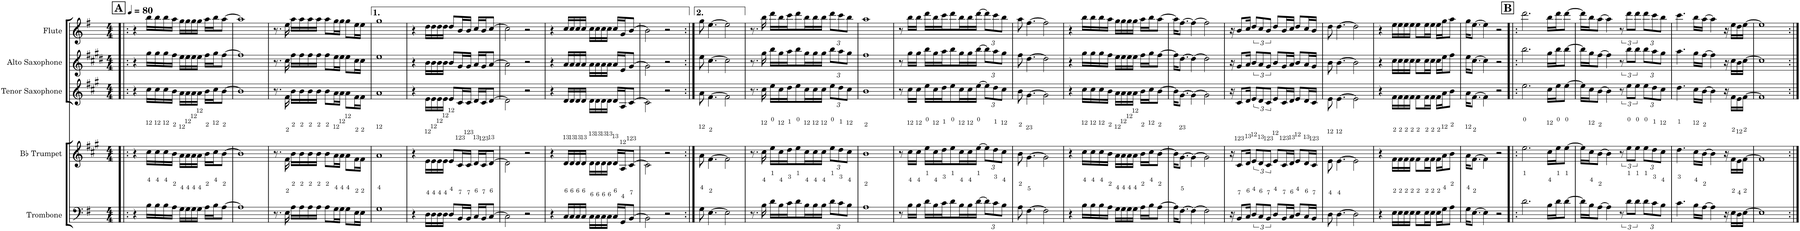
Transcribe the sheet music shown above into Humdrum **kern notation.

**kern	**kern	**kern	**kern	**kern
*part5	*part4	*part3	*part2	*part1
*staff5	*staff4	*staff3	*staff2	*staff1
*I"Trombone	*I"Bb Trumpet	*I"Tenor Saxophone	*I"Alto Saxophone	*I"Flute
*I'Tbn.	*I'Bb Tpt.	*I'T. Sax.	*I'A. Sax.	*I'Fl.
*clefF4	*clefG2	*clefG2	*clefG2	*clefG2
*	*Trd1c2	*Trd8c14	*Trd5c9	*
*k[f#]	*k[f#c#g#]	*k[f#c#g#]	*k[f#c#g#d#]	*k[f#]
*M4/4	*M4/4	*M4/4	*M4/4	*M4/4
*MM80	*MM80	*MM80	*MM80	*MM80
!!LO:REH:place=s1:a:B:cj:fs=14:t=A
=1!|:	=1!|:	=1!|:	=1!|:	=1!|:
4r	4r	4r	4r	4r
16B\LL	16cc#\LL	16cc#\LL	16gg#\LL	16bb\LL
16B\	16cc#\	16cc#\	16gg#\	16bb\
16B\	16cc#\	16cc#\	16gg#\	16bb\
16A\JJ	16b\JJ	16b\JJ	16ff#\JJ	16aa\JJ
16G\LL	16a\LL	16a\LL	16ee\LL	16gg\LL
16G\	16a\	16a\	16ee\	16gg\
16G\	16a\	16a\	16ee\	16gg\
16G\JJ	16a\JJ	16a\JJ	16ee\JJ	16gg\JJ
16A\LL	16b\LL	16b\LL	16ff#\LL	16aa\LL
16B\J	16cc#\J	16cc#\J	16gg#\J	16bb\J
[8A\J	[8b\J	[8b\J	[8ff#\J	[8aa\J
=2	=2	=2	=2	=2
1A]	1b]	1b]	1ff#]	1aa]
=3	=3	=3	=3	=3
8.r	8.r	8.r	8.r	8.r
16E\	16f#\	16f#\	16cc#\	16ee\
16A\LL	16b\LL	16b\LL	16ff#\LL	16aa\LL
16A\	16b\	16b\	16ff#\	16aa\
16A\	16b\	16b\	16ff#\	16aa\
16A\JJ	16b\JJ	16b\JJ	16ff#\JJ	16aa\JJ
8A\L	8b\L	8b\L	8ff#\L	8aa\L
16G\L	16a\L	16a\L	16ee\L	16gg\L
16G\JJ	16a\JJ	16a\JJ	16ee\JJ	16gg\JJ
8G\L	8a\L	8a\L	8ee\L	8gg\L
16E\L	16f#\L	16f#\L	16cc#\L	16ee\L
16E\JJ	16f#\JJ	16f#\JJ	16cc#\JJ	16ee\JJ
=4	=4	=4	=4	=4
1G	1a	1a	1ee	1gg
=5	=5	=5	=5	=5
4r	4r	4r	4r	4r
16D\LL	16e\LL	16e\LL	16b\LL	16dd\LL
16D\	16e\	16e\	16b\	16dd\
16D\	16e\	16e\	16b\	16dd\
16D\JJ	16e\JJ	16e\JJ	16b\JJ	16dd\JJ
8D/L	8e/L	8e/L	8b/L	8dd/L
16BB/L	16c#/L	16c#/L	16g#/L	16b/L
16BB/JJ	16c#/JJ	16c#/JJ	16g#/JJ	16b/JJ
16C/LL	16d/LL	16d/LL	16a/LL	16cc/LL
16BB/J	16c#/J	16c#/J	16g#/J	16b/J
[8C/J	[8d/J	[8d/J	[8a/J	[8cc/J
=6	=6	=6	=6	=6
2C\]	2d\]	2d\]	2a\]	2cc\]
2r	2r	2r	2r	2r
=7	=7	=7	=7	=7
4r	4r	4r	4r	4r
16C/LL	16d/LL	16d/LL	16a/LL	16cc/LL
16C/	16d/	16d/	16a/	16cc/
16C/	16d/	16d/	16a/	16cc/
16C/JJ	16d/JJ	16d/JJ	16a/JJ	16cc/JJ
16C\LL	16d\LL	16d\LL	16a\LL	16cc\LL
16C\	16d\	16d\	16a\	16cc\
16C\	16d\	16d\	16a\	16cc\
16C\JJ	16d\JJ	16d\JJ	16a\JJ	16cc\JJ
16C/LL	16d/LL	16d/LL	16a/LL	16cc/LL
16GG/J	16A/J	16A/J	16e/J	16g/J
[8BB/J	[8c#/J	[8c#/J	[8g#/J	[8b/J
=8	=8	=8	=8	=8
2BB\]	2c#\]	2c#\]	2g#\]	2b\]
2r	2r	2r	2r	2r
=9:|!	=9:|!	=9:|!	=9:|!	=9:|!
8G\	8a\	8a\	8ee\	8gg\
[4.E\	[4.f#\	[4.f#\	[4.cc#\	[4.ee\
2E\]	2f#\]	2f#\]	2cc#\]	2ee\]
=10	=10	=10	=10	=10
8.r	8.r	8.r	8.r	8.r
16B\	16cc#\	16cc#\	16gg#\	16bb\
16d\LL	16ee\LL	16ee\LL	16bb\LL	16ddd\LL
16B\	16cc#\	16cc#\	16gg#\	16bb\
16c\J	16dd\J	16dd\J	16aa\J	16ccc\J
8d\	8ee\	8ee\	8bb\	8ddd\
16B\L	16cc#\L	16cc#\L	16gg#\L	16bb\L
16B\	16cc#\	16cc#\	16gg#\	16bb\
16B\JJ	16cc#\JJ	16cc#\JJ	16gg#\JJ	16bb\JJ
*Xbrackettup	*Xbrackettup	*Xbrackettup	*Xbrackettup	*Xbrackettup
12d\L	12ee\L	12ee\L	12bb\L	12ddd\L
12c\	12dd\	12dd\	12aa\	12ccc\
12B\J	12cc#\J	12cc#\J	12gg#\J	12bb\J
=11	=11	=11	=11	=11
1A	1b	1b	1ff#	1aa
=12	=12	=12	=12	=12
8r	8r	8r	8r	8r
16B\LL	16cc#\LL	16cc#\LL	16gg#\LL	16bb\LL
16B\JJ	16cc#\JJ	16cc#\JJ	16gg#\JJ	16bb\JJ
16d\LL	16ee\LL	16ee\LL	16bb\LL	16ddd\LL
16B\	16cc#\	16cc#\	16gg#\	16bb\
16c\J	16dd\J	16dd\J	16aa\J	16ccc\J
8d\	8ee\	8ee\	8bb\	8ddd\
16B\L	16cc#\L	16cc#\L	16gg#\L	16bb\L
16B\	16cc#\	16cc#\	16gg#\	16bb\
[16d\JJ	[16ee\JJ	[16ee\JJ	[16bb\JJ	[16ddd\JJ
12d\L]	12ee\L]	12ee\L]	12bb\L]	12ddd\L]
12c\	12dd\	12dd\	12aa\	12ccc\
12B\J	12cc#\J	12cc#\J	12gg#\J	12bb\J
=13	=13	=13	=13	=13
8A\	8b\	8b\	8ff#\	8aa\
[4.F#\	[4.g#\	[4.g#\	[4.dd#\	[4.ff#\
2F#\]	2g#\]	2g#\]	2dd#\]	2ff#\]
=14	=14	=14	=14	=14
4r	4r	4r	4r	4r
16B\LL	16cc#\LL	16cc#\LL	16gg#\LL	16bb\LL
16B\	16cc#\	16cc#\	16gg#\	16bb\
16B\	16cc#\	16cc#\	16gg#\	16bb\
16A\JJ	16b\JJ	16b\JJ	16ff#\JJ	16aa\JJ
16G\LL	16a\LL	16a\LL	16ee\LL	16gg\LL
16G\	16a\	16a\	16ee\	16gg\
16G\	16a\	16a\	16ee\	16gg\
16G\JJ	16a\JJ	16a\JJ	16ee\JJ	16gg\JJ
16A\LL	16b\LL	16b\LL	16ff#\LL	16aa\LL
16B\J	16cc#\J	16cc#\J	16gg#\J	16bb\J
[8A\J	[8b\J	[8b\J	[8ff#\J	[8aa\J
=15	=15	=15	=15	=15
16A\KL]	16b\KL]	16b\KL]	16ff#\KL]	16aa\KL]
[8.F#\J	[8.g#\J	[8.g#\J	[8.dd#\J	[8.ff#\J
4F#\_	4g#\_	4g#\_	4dd#\_	4ff#\_
2F#\]	2g#\]	2g#\]	2dd#\]	2ff#\]
=16	=16	=16	=16	=16
16r	16r	16r	16r	16r
8BB/L	8c#/L	8c#/L	8g#/L	8b/L
16C/Jk	16d/Jk	16d/Jk	16a/Jk	16cc/Jk
*brackettup	*brackettup	*brackettup	*brackettup	*brackettup
12D/L	12e/L	12e/L	12b/L	12dd/L
12C/	12d/	12d/	12a/	12cc/
12BB/J	12c#/J	12c#/J	12g#/J	12b/J
8D/L	8e/L	8e/L	8b/L	8dd/L
16BB/L	16c#/L	16c#/L	16g#/L	16b/L
16C/JJ	16d/JJ	16d/JJ	16a/JJ	16cc/JJ
8D/L	8e/L	8e/L	8b/L	8dd/L
16C/L	16d/L	16d/L	16a/L	16cc/L
16BB/JJ	16c#/JJ	16c#/JJ	16g#/JJ	16b/JJ
=17	=17	=17	=17	=17
8D\	8e\	8e\	8b\	8dd\
[4.D\	[4.e\	[4.e\	[4.b\	[4.dd\
2D\]	2e\]	2e\]	2b\]	2dd\]
=18	=18	=18	=18	=18
4r	4r	4r	4r	4r
16E\LL	16f#\LL	16f#\LL	16cc#\LL	16ee\LL
16E\	16f#\	16f#\	16cc#\	16ee\
16E\	16f#\	16f#\	16cc#\	16ee\
16E\JJ	16f#\JJ	16f#\JJ	16cc#\JJ	16ee\JJ
8E\L	8f#\L	8f#\L	8cc#\L	8ee\L
16E\L	16f#\L	16f#\L	16cc#\L	16ee\L
16E\JJ	16f#\JJ	16f#\JJ	16cc#\JJ	16ee\JJ
16E\LL	16f#\LL	16f#\LL	16cc#\LL	16ee\LL
16G\J	16a\J	16a\J	16ee\J	16gg\J
8A\J	8b\J	8b\J	8ff#\J	8aa\J
=19	=19	=19	=19	=19
16G\KL	16a\KL	16a\KL	16ee\KL	16gg\KL
[8.E\J	[8.f#\J	[8.f#\J	[8.cc#\J	[8.ee\J
4E\]	4f#\]	4f#\]	4cc#\]	4ee\]
2r	2r	2r	2r	2r
!!LO:REH:place=s1:a:B:cj:fs=14:t=B
=20!|:	=20!|:	=20!|:	=20!|:	=20!|:
2.d\	2.ee\	2.ee\	2.bb\	2.ddd\
16B\LL	16cc#\LL	16cc#\LL	16gg#\LL	16bb\LL
16d\J	16ee\J	16ee\J	16bb\J	16ddd\J
[8d\J	[8ee\J	[8ee\J	[8bb\J	[8ddd\J
=21	=21	=21	=21	=21
16d\LL]	16ee\LL]	16ee\LL]	16bb\LL]	16ddd\LL]
16B\J	16cc#\J	16cc#\J	16gg#\J	16bb\J
[8A\J	[8b\J	[8b\J	[8ff#\J	[8aa\J
4A\]	4b\]	4b\]	4ff#\]	4aa\]
12r	12r	12r	12r	12r
12d\L	12ee\L	12ee\L	12bb\L	12ddd\L
12d\J	12ee\J	12ee\J	12bb\J	12ddd\J
*Xbrackettup	*Xbrackettup	*Xbrackettup	*Xbrackettup	*Xbrackettup
12d\L	12ee\L	12ee\L	12bb\L	12ddd\L
12c\	12dd\	12dd\	12aa\	12ccc\
12B\J	12cc#\J	12cc#\J	12gg#\J	12bb\J
=22	=22	=22	=22	=22
4.c\	4.dd\	4.dd\	4.aa\	4.ccc\
16B\LL	16cc#\LL	16cc#\LL	16gg#\LL	16bb\LL
[16A\JJ	[16b\JJ	[16b\JJ	[16ff#\JJ	[16aa\JJ
4A\]	4b\]	4b\]	4ff#\]	4aa\]
16r	16r	16r	16r	16r
16E\LL	16f#\LL	16f#\LL	16cc#\LL	16ee\LL
16D\	16e\	16e\	16b\	16dd\
[16E\JJ	[16f#\JJ	[16f#\JJ	[16cc#\JJ	[16ee\JJ
=23	=23	=23	=23	=23
1E]	1f#]	1f#]	1cc#]	1ee]
=:|!	=:|!	=:|!	=:|!	=:|!
*-	*-	*-	*-	*-
